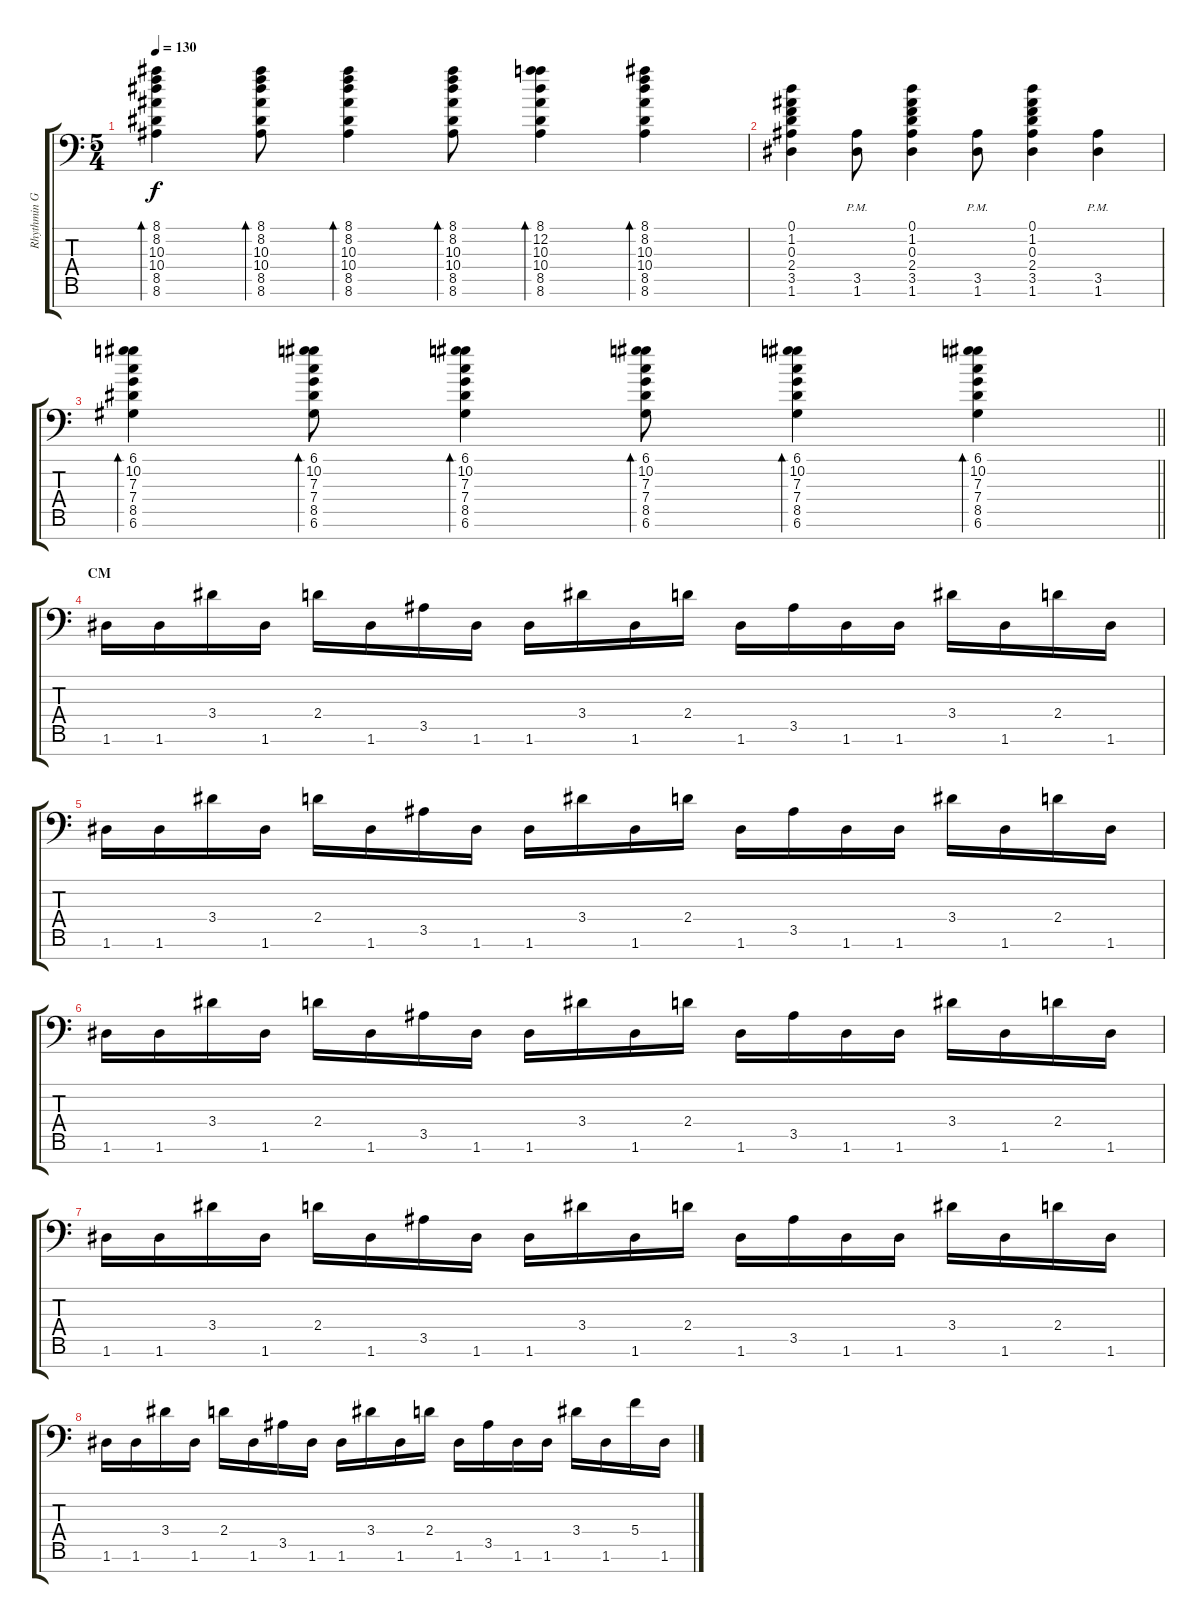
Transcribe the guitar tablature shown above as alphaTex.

\track ("Rhythmin Guitar #1" "Rhythmin G") {instrument overdrivenguitar}
\staff {score tabs}
\tuning (D4 A3 F3 C3 G2 D2 G1) {hide}
\ts (5 4)
\tempo 130
\clef f4
\ks c
(8.1 8.2 10.3 10.4 8.5 8.6).4{bd 480 dy f} (8.1 8.2 10.3 10.4 8.5 8.6).8{bd 30} (8.1 8.2 10.3 10.4 8.5 8.6).4{bd 30} (8.1 8.2 10.3 10.4 8.5 8.6).8{bd 30} (8.1 12.2 10.3 10.4 8.5 8.6).4{bd 30} (8.1 8.2 10.3 10.4 8.5 8.6).4{bd 30} |
(0.1 1.2 0.3 2.4 3.5 1.6).4 (3.5{pm} 1.6{pm}).8 (0.1 1.2 0.3 2.4 3.5 1.6).4 (3.5{pm} 1.6{pm}).8 (0.1 1.2 0.3 2.4 3.5 1.6).4 (3.5{pm} 1.6{pm}).4 |
\barLineRight lightlight
(6.1 10.2 7.3 7.4 8.5 6.6).4{bd 480} (6.1 10.2 7.3 7.4 8.5 6.6).8{bd 30} (6.1 10.2 7.3 7.4 8.5 6.6).4{bd 30} (6.1 10.2 7.3 7.4 8.5 6.6).8{bd 30} (6.1 10.2 7.3 7.4 8.5 6.6).4{bd 30} (6.1 10.2 7.3 7.4 8.5 6.6).4{bd 30} |
\section ("" "CM")
1.6.16 1.6.16 3.4.16 1.6.16 2.4.16 1.6.16 3.5.16 1.6.16 1.6.16 3.4.16 1.6.16 2.4.16 1.6.16 3.5.16 1.6.16 1.6.16 3.4.16 1.6.16 2.4.16 1.6.16 |
1.6.16 1.6.16 3.4.16 1.6.16 2.4.16 1.6.16 3.5.16 1.6.16 1.6.16 3.4.16 1.6.16 2.4.16 1.6.16 3.5.16 1.6.16 1.6.16 3.4.16 1.6.16 2.4.16 1.6.16 |
1.6.16 1.6.16 3.4.16 1.6.16 2.4.16 1.6.16 3.5.16 1.6.16 1.6.16 3.4.16 1.6.16 2.4.16 1.6.16 3.5.16 1.6.16 1.6.16 3.4.16 1.6.16 2.4.16 1.6.16 |
1.6.16 1.6.16 3.4.16 1.6.16 2.4.16 1.6.16 3.5.16 1.6.16 1.6.16 3.4.16 1.6.16 2.4.16 1.6.16 3.5.16 1.6.16 1.6.16 3.4.16 1.6.16 2.4.16 1.6.16 |
1.6.16 1.6.16 3.4.16 1.6.16 2.4.16 1.6.16 3.5.16 1.6.16 1.6.16 3.4.16 1.6.16 2.4.16 1.6.16 3.5.16 1.6.16 1.6.16 3.4.16 1.6.16 5.4.16 1.6.16
